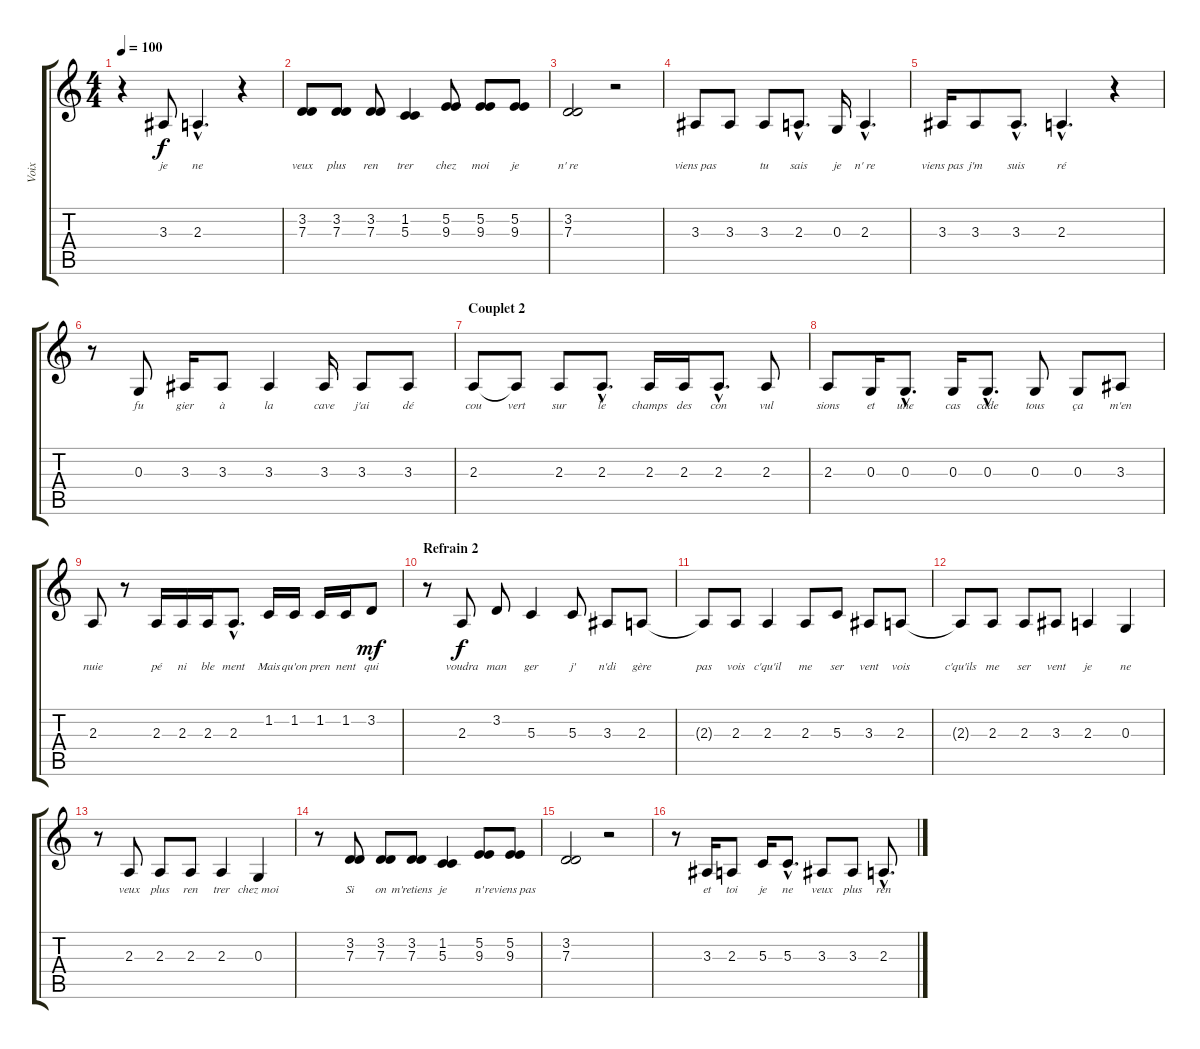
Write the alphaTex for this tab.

\track ("Voix" "Voix") {instrument tenorsax}
\staff {score tabs}
\tuning (E4 B3 G3 D3 A2 E2) {hide}
\ts (4 4)
\tempo 100
\clef g2
\ks c
r.4{dy f} 3.3.8{lyrics (0 "je") lyrics (1 "") lyrics (2 "") lyrics (3 "") lyrics (4 "")} 2.3{hac}.4{d lyrics (0 "ne") lyrics (1 "") lyrics (2 "") lyrics (3 "") lyrics (4 "")} r.4 |
(3.2 7.3).8{lyrics (0 "veux") lyrics (1 "") lyrics (2 "") lyrics (3 "") lyrics (4 "")} (3.2 7.3).8{lyrics (0 "plus") lyrics (1 "") lyrics (2 "") lyrics (3 "") lyrics (4 "")} (3.2 7.3).8{lyrics (0 "ren") lyrics (1 "") lyrics (2 "") lyrics (3 "") lyrics (4 "")} (1.2 5.3).4{lyrics (0 "trer") lyrics (1 "") lyrics (2 "") lyrics (3 "") lyrics (4 "")} (5.2 9.3).8{lyrics (0 "chez") lyrics (1 "") lyrics (2 "") lyrics (3 "") lyrics (4 "")} (5.2 9.3).8{lyrics (0 "moi") lyrics (1 "") lyrics (2 "") lyrics (3 "") lyrics (4 "")} (5.2 9.3).8{lyrics (0 "je") lyrics (1 "") lyrics (2 "") lyrics (3 "") lyrics (4 "")} |
(3.2 7.3).2{lyrics (0 "n' re") lyrics (1 "") lyrics (2 "") lyrics (3 "") lyrics (4 "")} r.2 |
3.3.8{lyrics (0 "viens pas") lyrics (1 "") lyrics (2 "") lyrics (3 "") lyrics (4 "")} 3.3.8{lyrics (0 "") lyrics (1 "") lyrics (2 "") lyrics (3 "") lyrics (4 "")} 3.3.8{lyrics (0 "tu") lyrics (1 "") lyrics (2 "") lyrics (3 "") lyrics (4 "")} 2.3{hac}.8{d lyrics (0 "sais") lyrics (1 "") lyrics (2 "") lyrics (3 "") lyrics (4 "")} 0.3.16{lyrics (0 "je") lyrics (1 "") lyrics (2 "") lyrics (3 "") lyrics (4 "")} 2.3{hac}.4{d lyrics (0 "n' re") lyrics (1 "") lyrics (2 "") lyrics (3 "") lyrics (4 "")} |
3.3.16{lyrics (0 "viens pas") lyrics (1 "") lyrics (2 "") lyrics (3 "") lyrics (4 "")} 3.3.8{lyrics (0 "j'm") lyrics (1 "") lyrics (2 "") lyrics (3 "") lyrics (4 "")} 3.3{hac}.8{d lyrics (0 "suis") lyrics (1 "") lyrics (2 "") lyrics (3 "") lyrics (4 "")} 2.3{hac}.4{d lyrics (0 "ré") lyrics (1 "") lyrics (2 "") lyrics (3 "") lyrics (4 "")} r.4 |
r.8 0.3.8{lyrics (0 "fu") lyrics (1 "") lyrics (2 "") lyrics (3 "") lyrics (4 "")} 3.3.16{lyrics (0 "gier") lyrics (1 "") lyrics (2 "") lyrics (3 "") lyrics (4 "")} 3.3.8{lyrics (0 "à") lyrics (1 "") lyrics (2 "") lyrics (3 "") lyrics (4 "")} 3.3.4{lyrics (0 "la") lyrics (1 "") lyrics (2 "") lyrics (3 "") lyrics (4 "")} 3.3.16{lyrics (0 "cave") lyrics (1 "") lyrics (2 "") lyrics (3 "") lyrics (4 "")} 3.3.8{lyrics (0 "j'ai") lyrics (1 "") lyrics (2 "") lyrics (3 "") lyrics (4 "")} 3.3.8{lyrics (0 "dé") lyrics (1 "") lyrics (2 "") lyrics (3 "") lyrics (4 "")} |
\section ("" "Couplet 2")
2.3.8{lyrics (0 "cou") lyrics (1 "") lyrics (2 "") lyrics (3 "") lyrics (4 "")} 2.3{t}.8{lyrics (0 "vert") lyrics (1 "") lyrics (2 "") lyrics (3 "") lyrics (4 "")} 2.3.8{lyrics (0 "sur") lyrics (1 "") lyrics (2 "") lyrics (3 "") lyrics (4 "")} 2.3{hac}.8{d lyrics (0 "le") lyrics (1 "") lyrics (2 "") lyrics (3 "") lyrics (4 "")} 2.3.16{lyrics (0 "champs") lyrics (1 "") lyrics (2 "") lyrics (3 "") lyrics (4 "")} 2.3.16{lyrics (0 "des") lyrics (1 "") lyrics (2 "") lyrics (3 "") lyrics (4 "")} 2.3{hac}.8{d lyrics (0 "con") lyrics (1 "") lyrics (2 "") lyrics (3 "") lyrics (4 "")} 2.3.8{lyrics (0 "vul") lyrics (1 "") lyrics (2 "") lyrics (3 "") lyrics (4 "")} |
2.3.8{lyrics (0 "sions") lyrics (1 "") lyrics (2 "") lyrics (3 "") lyrics (4 "")} 0.3.16{lyrics (0 "et") lyrics (1 "") lyrics (2 "") lyrics (3 "") lyrics (4 "")} 0.3{hac}.8{d lyrics (0 "une") lyrics (1 "") lyrics (2 "") lyrics (3 "") lyrics (4 "")} 0.3.16{lyrics (0 "cas") lyrics (1 "") lyrics (2 "") lyrics (3 "") lyrics (4 "")} 0.3{hac}.8{d lyrics (0 "cade") lyrics (1 "") lyrics (2 "") lyrics (3 "") lyrics (4 "")} 0.3.8{lyrics (0 "tous") lyrics (1 "") lyrics (2 "") lyrics (3 "") lyrics (4 "")} 0.3.8{lyrics (0 "ça") lyrics (1 "") lyrics (2 "") lyrics (3 "") lyrics (4 "")} 3.3.8{lyrics (0 "m'en") lyrics (1 "") lyrics (2 "") lyrics (3 "") lyrics (4 "")} |
2.3.8{lyrics (0 "nuie") lyrics (1 "") lyrics (2 "") lyrics (3 "") lyrics (4 "")} r.8 2.3.16{lyrics (0 "pé") lyrics (1 "") lyrics (2 "") lyrics (3 "") lyrics (4 "")} 2.3.16{lyrics (0 "ni") lyrics (1 "") lyrics (2 "") lyrics (3 "") lyrics (4 "")} 2.3.16{lyrics (0 "ble") lyrics (1 "") lyrics (2 "") lyrics (3 "") lyrics (4 "")} 2.3{hac}.8{d lyrics (0 "ment") lyrics (1 "") lyrics (2 "") lyrics (3 "") lyrics (4 "")} 1.2.16{lyrics (0 "Mais") lyrics (1 "") lyrics (2 "") lyrics (3 "") lyrics (4 "")} 1.2.16{lyrics (0 "qu'on") lyrics (1 "") lyrics (2 "") lyrics (3 "") lyrics (4 "")} 1.2.16{lyrics (0 "pren") lyrics (1 "") lyrics (2 "") lyrics (3 "") lyrics (4 "")} 1.2.16{lyrics (0 "nent") lyrics (1 "") lyrics (2 "") lyrics (3 "") lyrics (4 "")} 3.2.8{lyrics (0 "qui") lyrics (1 "") lyrics (2 "") lyrics (3 "") lyrics (4 "") dy mf} |
\section ("" "Refrain 2")
r.8 2.3.8{lyrics (0 "voudra") lyrics (1 "") lyrics (2 "") lyrics (3 "") lyrics (4 "") dy f} 3.2.8{lyrics (0 "man") lyrics (1 "") lyrics (2 "") lyrics (3 "") lyrics (4 "")} 5.3.4{lyrics (0 "ger") lyrics (1 "") lyrics (2 "") lyrics (3 "") lyrics (4 "")} 5.3.8{lyrics (0 "j'") lyrics (1 "") lyrics (2 "") lyrics (3 "") lyrics (4 "")} 3.3.8{lyrics (0 "n'di") lyrics (1 "") lyrics (2 "") lyrics (3 "") lyrics (4 "")} 2.3.8{lyrics (0 "gère") lyrics (1 "") lyrics (2 "") lyrics (3 "") lyrics (4 "")} |
2.3{t}.8{lyrics (0 "pas") lyrics (1 "") lyrics (2 "") lyrics (3 "") lyrics (4 "")} 2.3.8{lyrics (0 "vois") lyrics (1 "") lyrics (2 "") lyrics (3 "") lyrics (4 "")} 2.3.4{lyrics (0 "c'qu'il") lyrics (1 "") lyrics (2 "") lyrics (3 "") lyrics (4 "")} 2.3.8{lyrics (0 "me") lyrics (1 "") lyrics (2 "") lyrics (3 "") lyrics (4 "")} 5.3.8{lyrics (0 "ser") lyrics (1 "") lyrics (2 "") lyrics (3 "") lyrics (4 "")} 3.3.8{lyrics (0 "vent") lyrics (1 "") lyrics (2 "") lyrics (3 "") lyrics (4 "")} 2.3.8{lyrics (0 "vois") lyrics (1 "") lyrics (2 "") lyrics (3 "") lyrics (4 "")} |
2.3{t}.8{lyrics (0 "c'qu'ils") lyrics (1 "") lyrics (2 "") lyrics (3 "") lyrics (4 "")} 2.3.8{lyrics (0 "me") lyrics (1 "") lyrics (2 "") lyrics (3 "") lyrics (4 "")} 2.3.8{lyrics (0 "ser") lyrics (1 "") lyrics (2 "") lyrics (3 "") lyrics (4 "")} 3.3.8{lyrics (0 "vent") lyrics (1 "") lyrics (2 "") lyrics (3 "") lyrics (4 "")} 2.3.4{lyrics (0 "je") lyrics (1 "") lyrics (2 "") lyrics (3 "") lyrics (4 "")} 0.3.4{lyrics (0 "ne") lyrics (1 "") lyrics (2 "") lyrics (3 "") lyrics (4 "")} |
r.8 2.3.8{lyrics (0 "veux") lyrics (1 "") lyrics (2 "") lyrics (3 "") lyrics (4 "")} 2.3.8{lyrics (0 "plus") lyrics (1 "") lyrics (2 "") lyrics (3 "") lyrics (4 "")} 2.3.8{lyrics (0 "ren") lyrics (1 "") lyrics (2 "") lyrics (3 "") lyrics (4 "")} 2.3.4{lyrics (0 "trer") lyrics (1 "") lyrics (2 "") lyrics (3 "") lyrics (4 "")} 0.3.4{lyrics (0 "chez moi") lyrics (1 "") lyrics (2 "") lyrics (3 "") lyrics (4 "")} |
r.8 (3.2 7.3).8{lyrics (0 "Si") lyrics (1 "") lyrics (2 "") lyrics (3 "") lyrics (4 "")} (3.2 7.3).8{lyrics (0 "on") lyrics (1 "") lyrics (2 "") lyrics (3 "") lyrics (4 "")} (3.2 7.3).8{lyrics (0 "m'retiens") lyrics (1 "") lyrics (2 "") lyrics (3 "") lyrics (4 "")} (1.2 5.3).4{lyrics (0 "je") lyrics (1 "") lyrics (2 "") lyrics (3 "") lyrics (4 "")} (5.2 9.3).8{lyrics (0 "n'") lyrics (1 "") lyrics (2 "") lyrics (3 "") lyrics (4 "")} (5.2 9.3).8{lyrics (0 "reviens pas") lyrics (1 "") lyrics (2 "") lyrics (3 "") lyrics (4 "")} |
(3.2 7.3).2{lyrics (0 "") lyrics (1 "") lyrics (2 "") lyrics (3 "") lyrics (4 "")} r.2 |
r.8 3.3.16{lyrics (0 "et") lyrics (1 "") lyrics (2 "") lyrics (3 "") lyrics (4 "")} 2.3.8{lyrics (0 "toi") lyrics (1 "") lyrics (2 "") lyrics (3 "") lyrics (4 "")} 5.3.16{lyrics (0 "je") lyrics (1 "") lyrics (2 "") lyrics (3 "") lyrics (4 "")} 5.3{hac}.8{d lyrics (0 "ne") lyrics (1 "") lyrics (2 "") lyrics (3 "") lyrics (4 "")} 3.3.8{lyrics (0 "veux") lyrics (1 "") lyrics (2 "") lyrics (3 "") lyrics (4 "")} 3.3.8{lyrics (0 "plus") lyrics (1 "") lyrics (2 "") lyrics (3 "") lyrics (4 "")} 2.3{hac}.8{d lyrics (0 "ren") lyrics (1 "") lyrics (2 "") lyrics (3 "") lyrics (4 "")}
